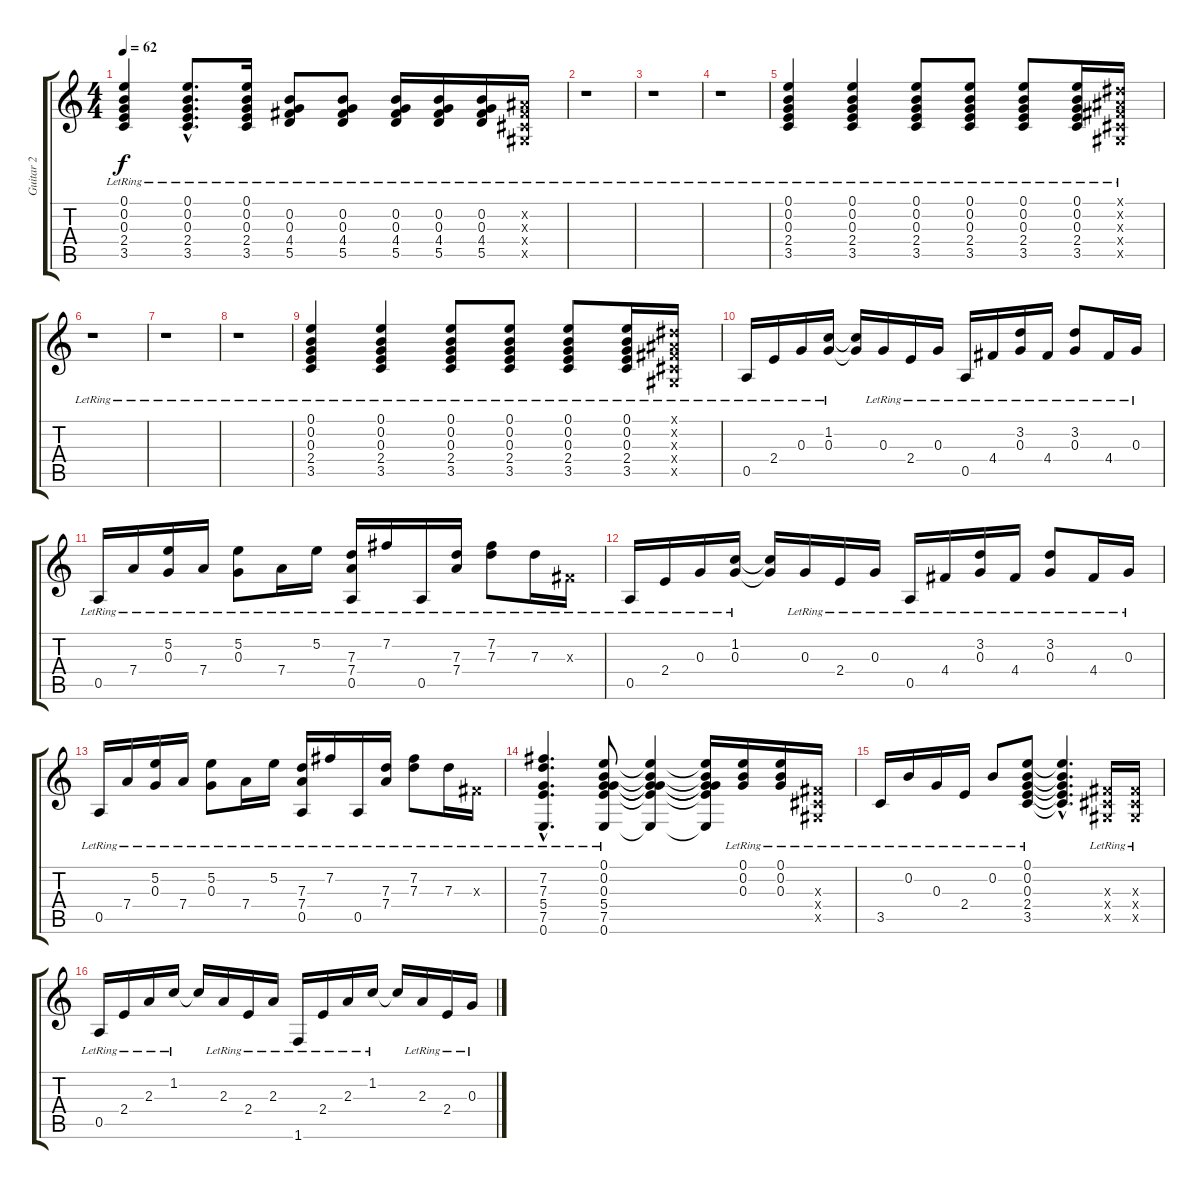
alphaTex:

\track ("Guitar 2" "Guitar 2") {instrument electricguitarclean}
\staff {score tabs}
\tuning (E4 B3 G3 D3 A2 E2) {hide}
\ts (4 4)
\tempo 62
\clef g2
\ks c
(0.1{lr} 0.2{lr} 0.3{lr} 2.4{lr} 3.5{lr}).4{dy f} (0.1{hac lr} 0.2{hac lr} 0.3{hac lr} 2.4{hac lr} 3.5{hac lr}).8{d} (0.1{lr} 0.2{lr} 0.3{lr} 2.4{lr} 3.5{lr}).16 (0.2{lr} 0.3{lr} 4.4{lr} 5.5{lr}).8 (0.2{lr} 0.3{lr} 4.4{lr} 5.5{lr}).8 (0.2{lr} 0.3{lr} 4.4{lr} 5.5{lr}).16 (0.2{lr} 0.3{lr} 4.4{lr} 5.5{lr}).16 (0.2{lr} 0.3{lr} 4.4{lr} 5.5{lr}).16 (-1.2{lr x} -1.3{lr x} -1.4{lr x} -1.5{lr x}).16 |
r.1 |
r.1 |
r.1 |
(0.1{lr} 0.2{lr} 0.3{lr} 2.4{lr} 3.5{lr}).4{instrument acousticguitarsteel} (0.1{lr} 0.2{lr} 0.3{lr} 2.4{lr} 3.5{lr}).4 (0.1{lr} 0.2{lr} 0.3{lr} 2.4{lr} 3.5{lr}).8 (0.1{lr} 0.2{lr} 0.3{lr} 2.4{lr} 3.5{lr}).8 (0.1{lr} 0.2{lr} 0.3{lr} 2.4{lr} 3.5{lr}).8 (0.1{lr} 0.2{lr} 0.3{lr} 2.4{lr} 3.5{lr}).16 (-1.1{lr x} -1.2{lr x} -1.3{lr x} -1.4{lr x} -1.5{lr x}).16 |
r.1{instrument electricguitarclean} |
r.1 |
r.1 |
(0.1{lr} 0.2{lr} 0.3{lr} 2.4{lr} 3.5{lr}).4{instrument acousticguitarsteel} (0.1{lr} 0.2{lr} 0.3{lr} 2.4{lr} 3.5{lr}).4 (0.1{lr} 0.2{lr} 0.3{lr} 2.4{lr} 3.5{lr}).8 (0.1{lr} 0.2{lr} 0.3{lr} 2.4{lr} 3.5{lr}).8 (0.1{lr} 0.2{lr} 0.3{lr} 2.4{lr} 3.5{lr}).8 (0.1{lr} 0.2{lr} 0.3{lr} 2.4{lr} 3.5{lr}).16 (-1.1{lr x} -1.2{lr x} -1.3{lr x} -1.4{lr x} -1.5{lr x}).16 |
0.5{lr}.16{instrument electricguitarclean} 2.4{lr}.16 0.3{lr}.16 (1.2{lr} 0.3{lr}).16 (1.2{t} 0.3{t}).16 0.3{lr}.16 2.4{lr}.16 0.3{lr}.16 0.5{lr}.16 4.4{lr}.16 (3.2{lr} 0.3{lr}).16 4.4{lr}.16 (3.2{lr} 0.3{lr}).8 4.4{lr}.16 0.3{lr}.16 |
0.5{lr}.16 7.4{lr}.16 (5.2{lr} 0.3{lr}).16 7.4{lr}.16 (5.2{lr} 0.3{lr}).8 7.4{lr}.16 5.2{lr}.16 (7.3{lr} 7.4{lr} 0.5{lr}).16 7.2{lr}.16 0.5{lr}.16 (7.3{lr} 7.4{lr}).16 (7.2{lr} 7.3{lr}).8 7.3{lr}.16 -1.3{lr x}.16 |
0.5{lr}.16 2.4{lr}.16 0.3{lr}.16 (1.2{lr} 0.3{lr}).16 (1.2{t} 0.3{t}).16 0.3{lr}.16 2.4{lr}.16 0.3{lr}.16 0.5{lr}.16 4.4{lr}.16 (3.2{lr} 0.3{lr}).16 4.4{lr}.16 (3.2{lr} 0.3{lr}).8 4.4{lr}.16 0.3{lr}.16 |
0.5{lr}.16 7.4{lr}.16 (5.2{lr} 0.3{lr}).16 7.4{lr}.16 (5.2{lr} 0.3{lr}).8 7.4{lr}.16 5.2{lr}.16 (7.3{lr} 7.4{lr} 0.5{lr}).16 7.2{lr}.16 0.5{lr}.16 (7.3{lr} 7.4{lr}).16 (7.2{lr} 7.3{lr}).8 7.3{lr}.16 -1.3{lr x}.16 |
(7.2{hac lr} 7.3{hac lr} 5.4{hac lr} 7.5{hac lr} 0.6{hac lr}).4{d} (0.1{lr} 0.2{lr} 0.3{lr} 5.4{lr} 7.5{lr} 0.6{lr}).8 (0.1{t} 0.2{t} 0.3{t} 5.4{t} 7.5{t} 0.6{t}).4 (0.1{t} 0.2{t} 0.3{t} 5.4{t} 7.5{t} 0.6{t}).16 (0.1{lr} 0.2{lr} 0.3{lr}).16 (0.1{lr} 0.2{lr} 0.3{lr}).16 (-1.3{lr x} -1.4{lr x} -1.5{lr x}).16 |
3.5{lr}.16 0.2{lr}.16 0.3{lr}.16 2.4{lr}.16 0.2{lr}.8 (0.1{lr} 0.2{lr} 0.3{lr} 2.4{lr} 3.5{lr}).8 (0.1{hac t} 0.2{hac t} 0.3{hac t} 2.4{hac t} 3.5{hac t}).4{d} (-1.3{lr x} -1.4{lr x} -1.5{lr x}).16 (-1.3{lr x} -1.4{lr x} -1.5{lr x}).16 |
0.5{lr}.16 2.4{lr}.16 2.3{lr}.16 1.2{lr}.16 1.2{t}.16 2.3{lr}.16 2.4{lr}.16 2.3{lr}.16 1.6{lr}.16 2.4{lr}.16 2.3{lr}.16 1.2{lr}.16 1.2{t}.16 2.3{lr}.16 2.4{lr}.16 0.3{lr}.16
